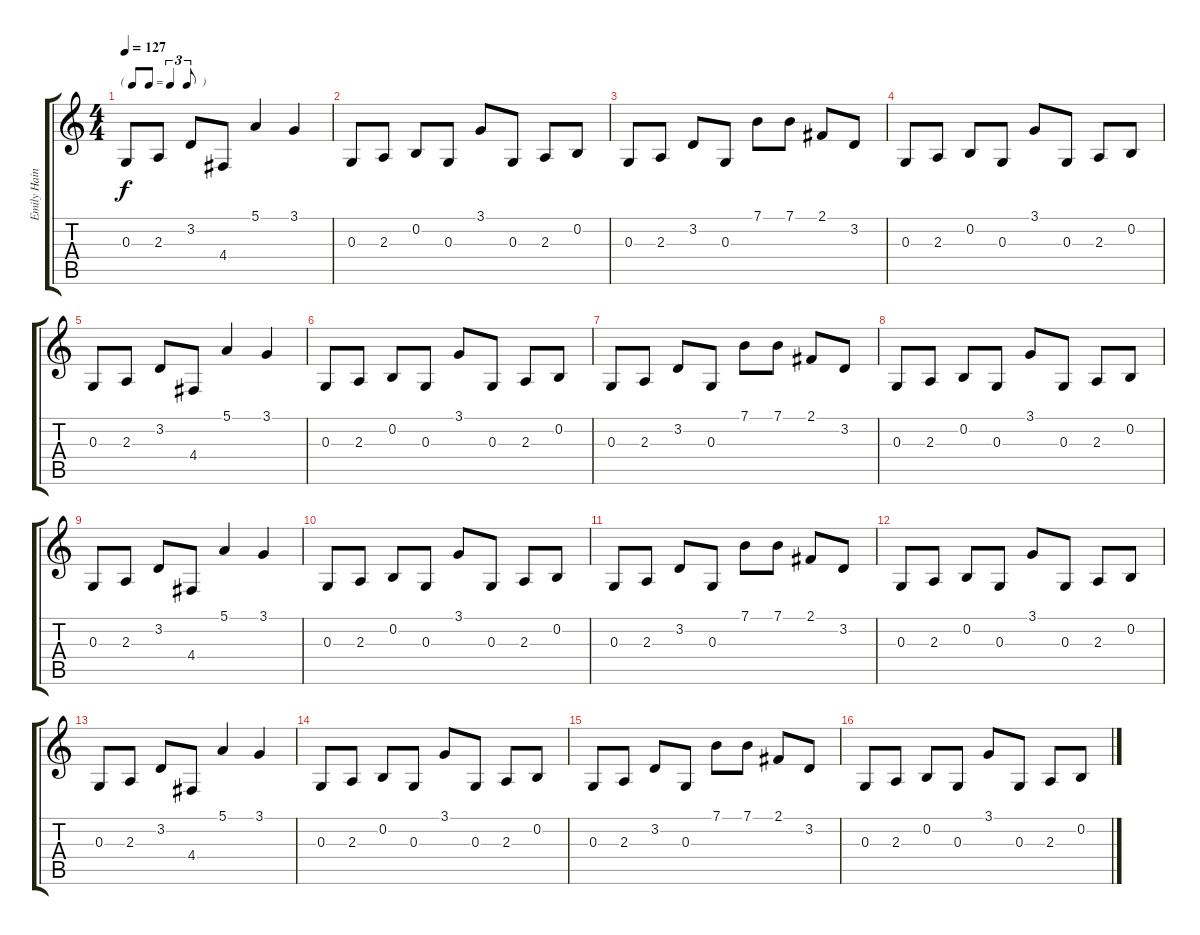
\track ("Emily Haines" "Emily Hain") {instrument lead1square}
\staff {score tabs}
\tuning (E4 B3 G3 D3 A2 E2) {hide}
\ts (4 4)
\tf triplet8th
\tempo 127
\clef g2
\ks c
0.3.8{dy f} 2.3.8 3.2.8 4.4.8 5.1.4 3.1.4 |
0.3.8 2.3.8 0.2.8 0.3.8 3.1.8 0.3.8 2.3.8 0.2.8 |
0.3.8 2.3.8 3.2.8 0.3.8 7.1.8 7.1.8 2.1.8 3.2.8 |
0.3.8 2.3.8 0.2.8 0.3.8 3.1.8 0.3.8 2.3.8 0.2.8 |
0.3.8 2.3.8 3.2.8 4.4.8 5.1.4 3.1.4 |
0.3.8 2.3.8 0.2.8 0.3.8 3.1.8 0.3.8 2.3.8 0.2.8 |
0.3.8 2.3.8 3.2.8 0.3.8 7.1.8 7.1.8 2.1.8 3.2.8 |
0.3.8 2.3.8 0.2.8 0.3.8 3.1.8 0.3.8 2.3.8 0.2.8 |
0.3.8 2.3.8 3.2.8 4.4.8 5.1.4 3.1.4 |
0.3.8 2.3.8 0.2.8 0.3.8 3.1.8 0.3.8 2.3.8 0.2.8 |
0.3.8 2.3.8 3.2.8 0.3.8 7.1.8 7.1.8 2.1.8 3.2.8 |
0.3.8 2.3.8 0.2.8 0.3.8 3.1.8 0.3.8 2.3.8 0.2.8 |
0.3.8 2.3.8 3.2.8 4.4.8 5.1.4 3.1.4 |
0.3.8 2.3.8 0.2.8 0.3.8 3.1.8 0.3.8 2.3.8 0.2.8 |
0.3.8 2.3.8 3.2.8 0.3.8 7.1.8 7.1.8 2.1.8 3.2.8 |
0.3.8 2.3.8 0.2.8 0.3.8 3.1.8 0.3.8 2.3.8 0.2.8
